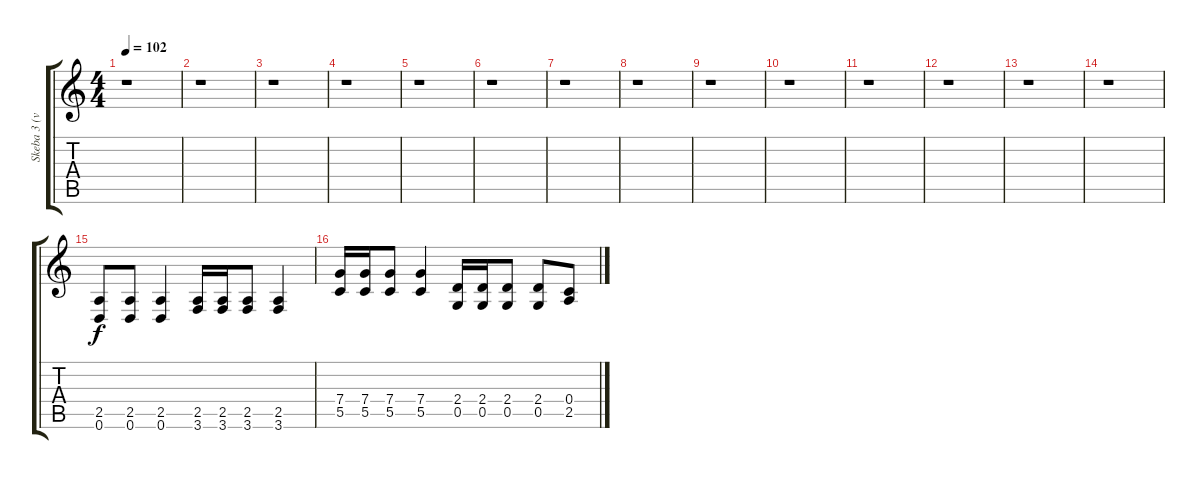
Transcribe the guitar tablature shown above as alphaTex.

\track ("Skeba 3 (vain cd:llä)" "Skeba 3 (v") {instrument distortionguitar}
\staff {score tabs}
\tuning (D4 A3 F3 C3 G2 D2) {hide}
\ts (4 4)
\tempo 102
\clef g2
\ks c
r.1{dy f} |
r.1 |
r.1 |
r.1 |
r.1 |
r.1 |
r.1 |
r.1 |
r.1 |
r.1 |
r.1 |
r.1 |
r.1 |
r.1 |
(2.5 0.6).8 (2.5 0.6).8 (2.5 0.6).4 (2.5 3.6).16 (2.5 3.6).16 (2.5 3.6).8 (2.5 3.6).4 |
(7.4 5.5).16 (7.4 5.5).16 (7.4 5.5).8 (7.4 5.5).4 (2.4 0.5).16 (2.4 0.5).16 (2.4 0.5).8 (2.4 0.5).8 (0.4 2.5).8
